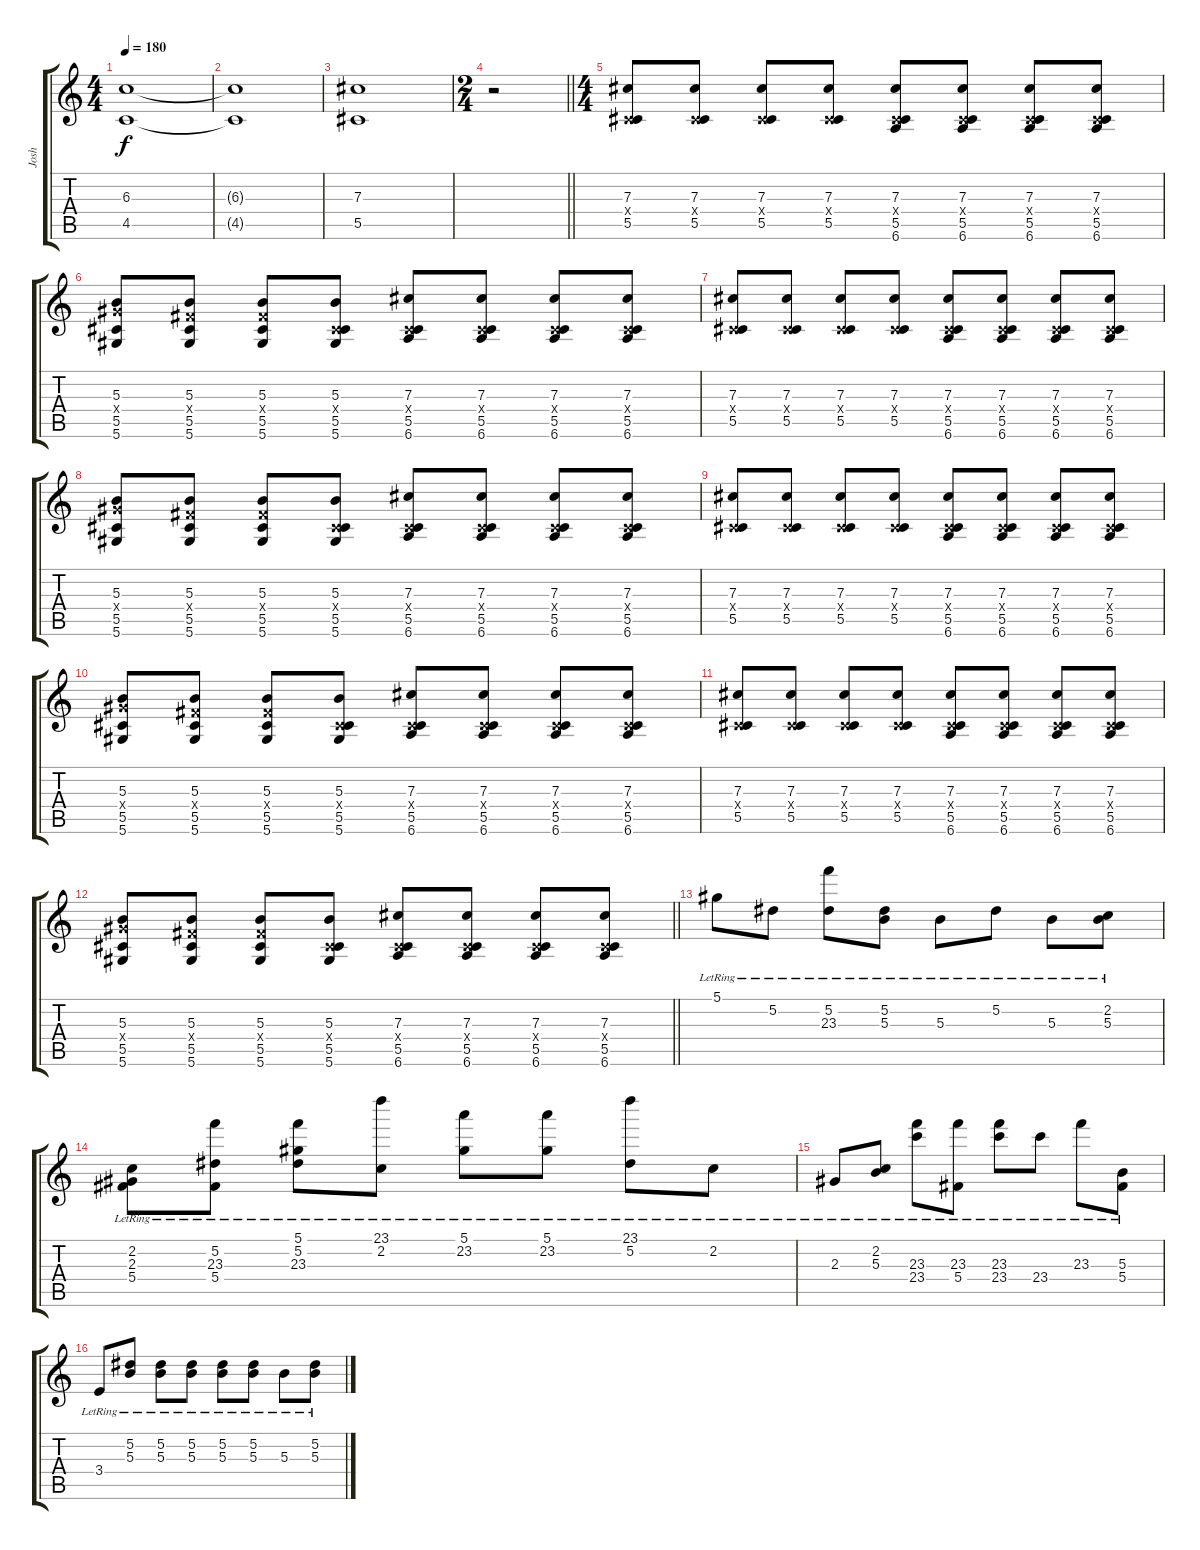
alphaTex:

\track ("Josh" "Josh") {instrument distortionguitar}
\staff {score tabs}
\tuning (Eb4 Bb3 Gb3 Db3 Ab2 Eb2) {hide}
\ts (4 4)
\tempo 180
\clef g2
\ks c
(6.3 4.5).1{dy f} |
(6.3{t} 4.5{t}).1 |
(7.3 5.5).1 |
\ts (2 4)
\barLineRight lightlight
r.2 |
\ts (4 4)
\section ("" "")
(7.3 0.4{x} 5.5).8 (7.3 0.4{x} 5.5).8 (7.3 0.4{x} 5.5).8 (7.3 0.4{x} 5.5).8 (7.3 0.4{x} 5.5 6.6).8 (7.3 0.4{x} 5.5 6.6).8 (7.3 0.4{x} 5.5 6.6).8 (7.3 0.4{x} 5.5 6.6).8 |
(5.3 7.4{x} 5.5 5.6).8 (5.3 5.4{x} 5.5 5.6).8 (5.3 5.4{x} 5.5 5.6).8 (5.3 0.4{x} 5.5 5.6).8 (7.3 0.4{x} 5.5 6.6).8 (7.3 0.4{x} 5.5 6.6).8 (7.3 0.4{x} 5.5 6.6).8 (7.3 0.4{x} 5.5 6.6).8 |
(7.3 0.4{x} 5.5).8 (7.3 0.4{x} 5.5).8 (7.3 0.4{x} 5.5).8 (7.3 0.4{x} 5.5).8 (7.3 0.4{x} 5.5 6.6).8 (7.3 0.4{x} 5.5 6.6).8 (7.3 0.4{x} 5.5 6.6).8 (7.3 0.4{x} 5.5 6.6).8 |
(5.3 7.4{x} 5.5 5.6).8 (5.3 5.4{x} 5.5 5.6).8 (5.3 5.4{x} 5.5 5.6).8 (5.3 0.4{x} 5.5 5.6).8 (7.3 0.4{x} 5.5 6.6).8 (7.3 0.4{x} 5.5 6.6).8 (7.3 0.4{x} 5.5 6.6).8 (7.3 0.4{x} 5.5 6.6).8 |
(7.3 0.4{x} 5.5).8 (7.3 0.4{x} 5.5).8 (7.3 0.4{x} 5.5).8 (7.3 0.4{x} 5.5).8 (7.3 0.4{x} 5.5 6.6).8 (7.3 0.4{x} 5.5 6.6).8 (7.3 0.4{x} 5.5 6.6).8 (7.3 0.4{x} 5.5 6.6).8 |
(5.3 7.4{x} 5.5 5.6).8 (5.3 5.4{x} 5.5 5.6).8 (5.3 5.4{x} 5.5 5.6).8 (5.3 0.4{x} 5.5 5.6).8 (7.3 0.4{x} 5.5 6.6).8 (7.3 0.4{x} 5.5 6.6).8 (7.3 0.4{x} 5.5 6.6).8 (7.3 0.4{x} 5.5 6.6).8 |
(7.3 0.4{x} 5.5).8 (7.3 0.4{x} 5.5).8 (7.3 0.4{x} 5.5).8 (7.3 0.4{x} 5.5).8 (7.3 0.4{x} 5.5 6.6).8 (7.3 0.4{x} 5.5 6.6).8 (7.3 0.4{x} 5.5 6.6).8 (7.3 0.4{x} 5.5 6.6).8 |
\barLineRight lightlight
(5.3 7.4{x} 5.5 5.6).8 (5.3 5.4{x} 5.5 5.6).8 (5.3 5.4{x} 5.5 5.6).8 (5.3 0.4{x} 5.5 5.6).8 (7.3 0.4{x} 5.5 6.6).8 (7.3 0.4{x} 5.5 6.6).8 (7.3 0.4{x} 5.5 6.6).8 (7.3 0.4{x} 5.5 6.6).8 |
\section ("" "")
5.1{lr}.8{instrument guitarfretnoise} 5.2{lr}.8 (5.2{lr} 23.3{lr}).8 (5.2{lr} 5.3{lr}).8 5.3{lr}.8 5.2{lr}.8 5.3{lr}.8 (2.2{lr} 5.3{lr}).8 |
(2.2{lr} 2.3{lr} 5.4{lr}).8 (5.2{lr} 23.3{lr} 5.4{lr}).8 (5.1{lr} 5.2{lr} 23.3{lr}).8 (23.1{lr} 2.2{lr}).8 (5.1{lr} 23.2{lr}).8 (5.1{lr} 23.2{lr}).8 (23.1{lr} 5.2{lr}).8 2.2{lr}.8 |
2.3{lr}.8 (2.2{lr} 5.3{lr}).8 (23.3{lr} 23.4{lr}).8 (23.3{lr} 5.4{lr}).8 (23.3{lr} 23.4{lr}).8 23.4{lr}.8 23.3{lr}.8 (5.3{lr} 5.4{lr}).8 |
3.4{lr}.8 (5.2{lr} 5.3{lr}).8 (5.2{lr} 5.3{lr}).8 (5.2{lr} 5.3{lr}).8 (5.2{lr} 5.3{lr}).8 (5.2{lr} 5.3{lr}).8 5.3{lr}.8 (5.2{lr} 5.3{lr}).8
